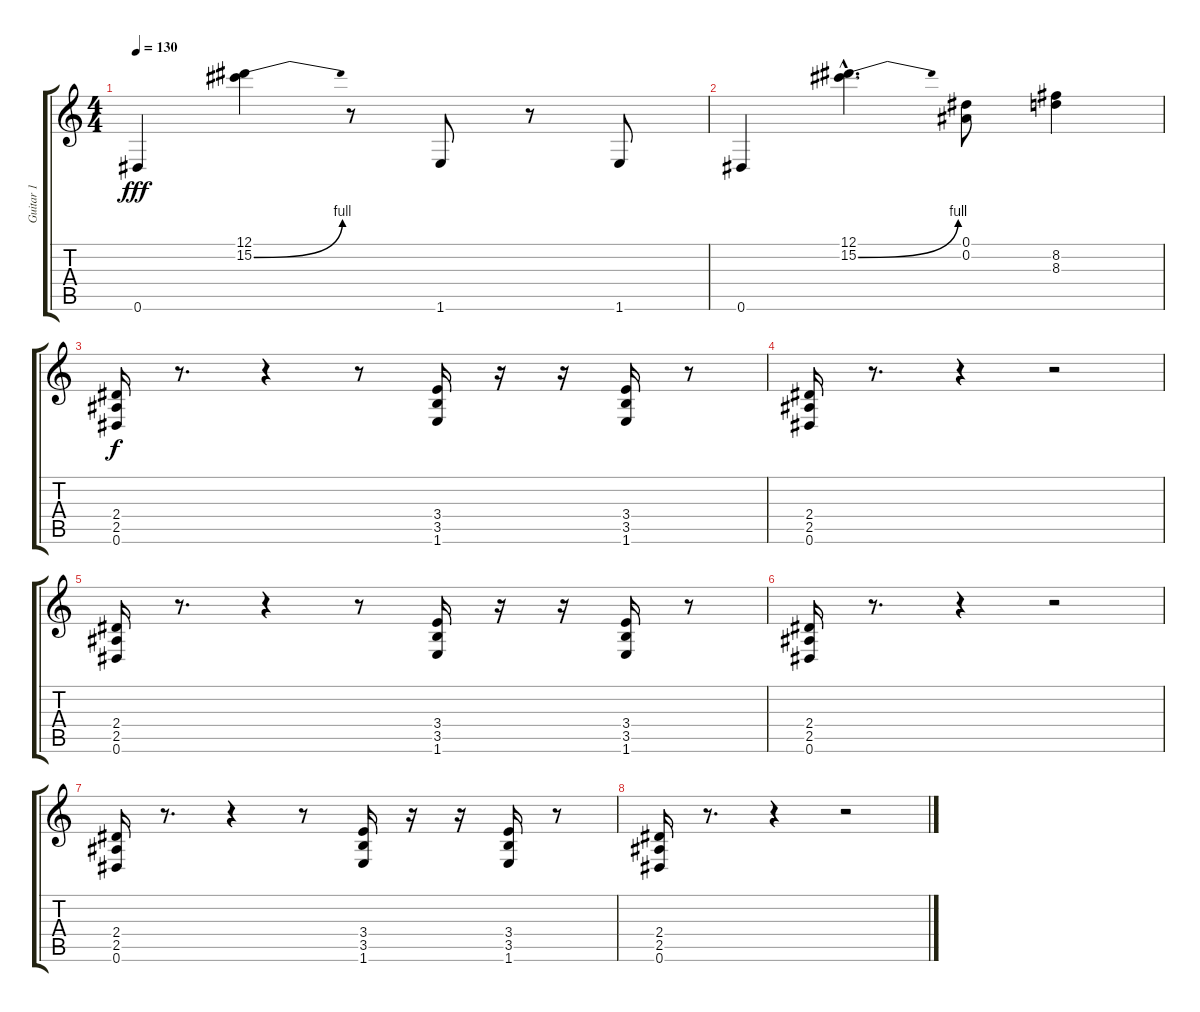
\track ("Guitar 1" "Guitar 1") {instrument distortionguitar}
\staff {score tabs}
\tuning (Eb4 Bb3 Gb3 Db3 Ab2 Eb2) {hide}
\ts (4 4)
\tempo 130
\clef g2
\ks c
0.6.4{dy fff} (12.1 15.2{be (bend 0 0 60 4)}).4 r.8 1.6.8 r.8 1.6.8 |
0.6.4 (12.1{hac} 15.2{be (bend 0 0 60 4) hac}).4{d} (0.1 0.2).8 (8.2 8.3).4 |
(2.4 2.5 0.6).16{dy f} r.8{d} r.4 r.8 (3.4 3.5 1.6).16 r.16 r.16 (3.4 3.5 1.6).16 r.8 |
(2.4 2.5 0.6).16 r.8{d} r.4 r.2 |
(2.4 2.5 0.6).16 r.8{d} r.4 r.8 (3.4 3.5 1.6).16 r.16 r.16 (3.4 3.5 1.6).16 r.8 |
(2.4 2.5 0.6).16 r.8{d} r.4 r.2 |
(2.4 2.5 0.6).16 r.8{d} r.4 r.8 (3.4 3.5 1.6).16 r.16 r.16 (3.4 3.5 1.6).16 r.8 |
(2.4 2.5 0.6).16 r.8{d} r.4 r.2
